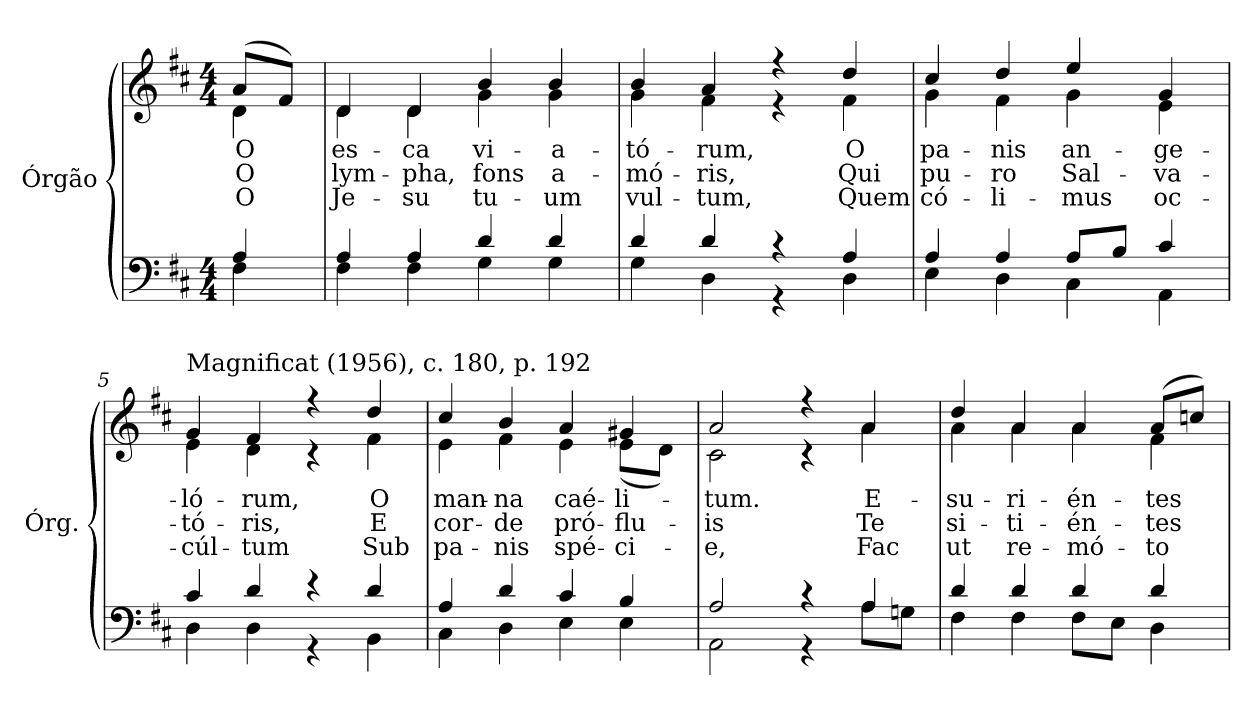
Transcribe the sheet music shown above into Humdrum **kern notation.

**kern	**kern	**text	**text	**text
*part1	*part1	*part1	*part1	*part1
*staff2	*staff1	*staff1	*staff1	*staff1
*I"Órgão	*	*	*	*
*I'Órg.	*	*	*	*
!!LO:PB:g=z
*clefF4	*clefG2	*	*	*
*k[f#c#]	*k[f#c#]	*	*	*
*D:	*D:	*	*	*
*M4/4	*M4/4	*	*	*
*MM76	*MM76	*	*	*
=1	=1	=1	=1	=1
*^	*	*	*	*
!	!	!LO:TX:b:cj:t=1.	!	!	!
!	!	!LO:TX:b:cj:t=2.	!	!	!
!	!	!LO:TX:b:cj:t=3.	!	!	!
!	!	!	!LO:LY:b:color=#000000	!LO:LY:b:color=#000000	!LO:LY:b:color=#000000
*	*	*^	*	*	*
4Ai/	4F#i\	(8ai/L	4di\	O	O	O
.	.	8f#i/J)	.	.	.	.
=2	=2	=2	=2	=2	=2	=2
!	!	!	!	!LO:LY:b:color=#000000	!LO:LY:b:color=#000000	!LO:LY:b:color=#000000
4Ai/	4F#i\	4di/	4di\	es-	lym-	Je-
!	!	!	!	!LO:LY:b:color=#000000	!LO:LY:b:color=#000000	!LO:LY:b:color=#000000
4Ai/	4F#i\	4di/	4di\	-ca	-pha,	-su
!	!	!	!	!LO:LY:b:color=#000000	!LO:LY:b:color=#000000	!LO:LY:b:color=#000000
4di/	4Gi\	4bi/	4gi\	vi-	fons	tu-
!	!	!	!	!LO:LY:b:color=#000000	!LO:LY:b:color=#000000	!LO:LY:b:color=#000000
4di/	4Gi\	4bi/	4gi\	-a-	a-	-um
=3	=3	=3	=3	=3	=3	=3
!	!	!	!	!LO:LY:b:color=#000000	!LO:LY:b:color=#000000	!LO:LY:b:color=#000000
4di/	4Gi\	4bi/	4gi\	-tó-	-mó-	vul-
!	!	!	!	!LO:LY:b:color=#000000	!LO:LY:b:color=#000000	!LO:LY:b:color=#000000
4di/	4Di\	4ai/	4f#i\	-rum,	-ris,	-tum,
4r	4r	4r	4r	.	.	.
!	!	!	!	!LO:LY:b:color=#000000	!LO:LY:b:color=#000000	!LO:LY:b:color=#000000
4Ai/	4Di\	4ddi/	4f#i\	O	Qui	Quem
=4	=4	=4	=4	=4	=4	=4
!	!	!	!	!LO:LY:b:color=#000000	!LO:LY:b:color=#000000	!LO:LY:b:color=#000000
4Ai/	4Ei\	4cc#i/	4gi\	pa-	pu-	có-
!	!	!	!	!LO:LY:b:color=#000000	!LO:LY:b:color=#000000	!LO:LY:b:color=#000000
4Ai/	4Di\	4ddi/	4f#i\	-nis	-ro	-li-
!	!	!	!	!LO:LY:b:color=#000000	!LO:LY:b:color=#000000	!LO:LY:b:color=#000000
8Ai/L	4C#i\	4eei/	4gi\	an-	Sal-	-mus
8Bi/J	.	.	.	.	.	.
!	!	!	!	!LO:LY:b:color=#000000	!LO:LY:b:color=#000000	!LO:LY:b:color=#000000
4c#i/	4AAi\	4gi/	4ei\	-ge-	-va-	oc-
=5	=5	=5	=5	=5	=5	=5
!	!	!LO:TX:a:t=Magnificat (1956), c. 180, p. 192	!	!	!	!
!	!	!	!	!LO:LY:b:color=#000000	!LO:LY:b:color=#000000	!LO:LY:b:color=#000000
4c#i/	4Di\	4gi/	4ei\	-ló-	-tó-	-cúl-
!	!	!	!	!LO:LY:b:color=#000000	!LO:LY:b:color=#000000	!LO:LY:b:color=#000000
4di/	4Di\	4f#i/	4di\	-rum,	-ris,	-tum
4r	4r	4r	4r	.	.	.
!	!	!	!	!LO:LY:b:color=#000000	!LO:LY:b:color=#000000	!LO:LY:b:color=#000000
4di/	4BBi\	4ddi/	4f#i\	O	E	Sub
=6	=6	=6	=6	=6	=6	=6
!	!	!	!	!LO:LY:b:color=#000000	!LO:LY:b:color=#000000	!LO:LY:b:color=#000000
4Ai/	4C#i\	4cc#i/	4ei\	man-	cor-	pa-
!	!	!	!	!LO:LY:b:color=#000000	!LO:LY:b:color=#000000	!LO:LY:b:color=#000000
4di/	4Di\	4bi/	4f#i\	-na	-de	-nis
!	!	!	!	!LO:LY:b:color=#000000	!LO:LY:b:color=#000000	!LO:LY:b:color=#000000
4c#i/	4Ei\	4ai/	4ei\	caé-	pró-	spé-
!	!	!	!	!LO:LY:b:color=#000000	!LO:LY:b:color=#000000	!LO:LY:b:color=#000000
4Bi/	4Ei\	4g#Xi/	(8ei\L	-li-	-flu-	-ci-
.	.	.	8di\J)	.	.	.
!!LO:LB:g=z	!!
=7	=7	=7	=7	=7	=7	=7
!	!	!	!	!LO:LY:b:color=#000000	!LO:LY:b:color=#000000	!LO:LY:b:color=#000000
2Ai/	2AAi\	2ai/	2c#i\	-tum.	-is	-e,
4r	4r	4r	4r	.	.	.
!	!	!	!	!LO:LY:b:color=#000000	!LO:LY:b:color=#000000	!LO:LY:b:color=#000000
4Ai/	8Ai\L	4ai/	4ai\	E-	Te	Fac
.	8Gni\J	.	.	.	.	.
=8	=8	=8	=8	=8	=8	=8
!	!	!	!	!LO:LY:b:color=#000000	!LO:LY:b:color=#000000	!LO:LY:b:color=#000000
4di/	4F#i\	4ddi/	4ai\	-su-	si-	ut
!	!	!	!	!LO:LY:b:color=#000000	!LO:LY:b:color=#000000	!LO:LY:b:color=#000000
4di/	4F#i\	4ai/	4ai\	-ri-	-ti-	re-
!	!	!	!	!LO:LY:b:color=#000000	!LO:LY:b:color=#000000	!LO:LY:b:color=#000000
4di/	8F#i\L	4ai/	4ai\	-én-	-én-	-mó-
.	8Ei\J	.	.	.	.	.
!	!	!	!	!LO:LY:b:color=#000000	!LO:LY:b:color=#000000	!LO:LY:b:color=#000000
4di/	4Di\	(8ai/L	4f#i\	-tes	-tes	-to
.	.	8ccni/J)	.	.	.	.
*v	*v	*	*	*	*	*
*	*v	*v	*	*	*
=	=	=	=	=
*-	*-	*-	*-	*-
